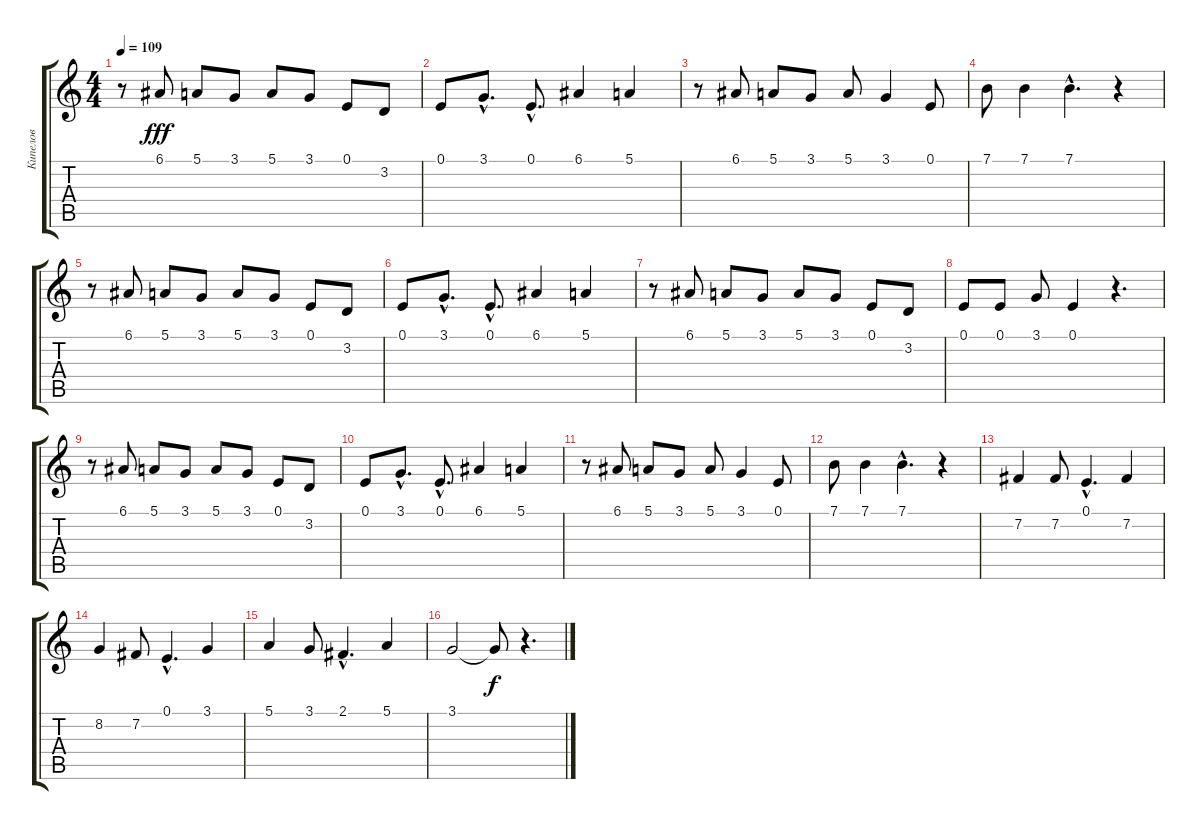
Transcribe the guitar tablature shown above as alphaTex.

\track ("Кипелов" "Кипелов") {instrument violin}
\staff {score tabs}
\tuning (E4 B3 G3 D3 A2 E2) {hide}
\ts (4 4)
\tempo 109
\clef g2
\ks c
r.8{dy fff} 6.1.8 5.1.8 3.1.8 5.1.8 3.1.8 0.1.8 3.2.8 |
0.1.8 3.1{hac}.8{d} 0.1{hac}.8{d} 6.1.4 5.1.4 |
r.8 6.1.8 5.1.8 3.1.8 5.1.8 3.1.4 0.1.8 |
7.1.8 7.1.4 7.1{hac}.4{d} r.4 |
r.8 6.1.8 5.1.8 3.1.8 5.1.8 3.1.8 0.1.8 3.2.8 |
0.1.8 3.1{hac}.8{d} 0.1{hac}.8{d} 6.1.4 5.1.4 |
r.8 6.1.8 5.1.8 3.1.8 5.1.8 3.1.8 0.1.8 3.2.8 |
0.1.8 0.1.8 3.1.8 0.1.4 r.4{d} |
r.8 6.1.8 5.1.8 3.1.8 5.1.8 3.1.8 0.1.8 3.2.8 |
0.1.8 3.1{hac}.8{d} 0.1{hac}.8{d} 6.1.4 5.1.4 |
r.8 6.1.8 5.1.8 3.1.8 5.1.8 3.1.4 0.1.8 |
7.1.8 7.1.4 7.1{hac}.4{d} r.4 |
7.2.4 7.2.8 0.1{hac}.4{d} 7.2.4 |
8.2.4 7.2.8 0.1{hac}.4{d} 3.1.4 |
5.1.4 3.1.8 2.1{hac}.4{d} 5.1.4 |
3.1.2 3.1{t}.8{dy f} r.4{d}
